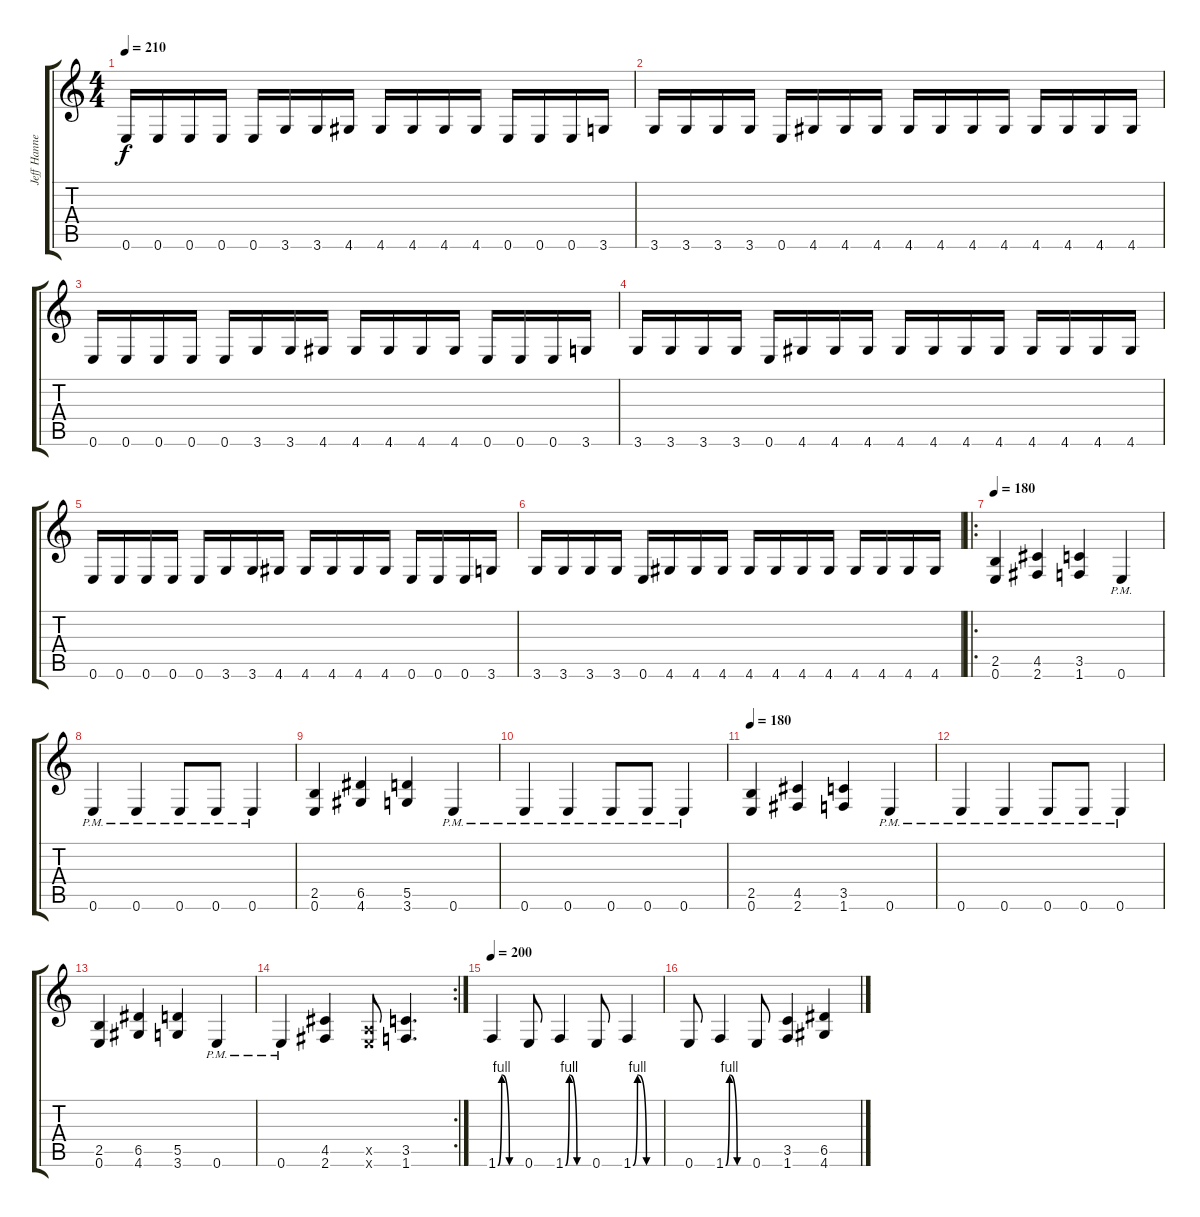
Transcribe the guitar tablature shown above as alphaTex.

\track ("Jeff Hanneman" "Jeff Hanne") {instrument distortionguitar}
\staff {score tabs}
\tuning (E4 B3 G3 D3 A2 E2) {hide}
\ts (4 4)
\tempo 210
\clef g2
\ks c
0.6.16{dy f} 0.6.16 0.6.16 0.6.16 0.6.16 3.6.16 3.6.16 4.6.16 4.6.16 4.6.16 4.6.16 4.6.16 0.6.16 0.6.16 0.6.16 3.6.16 |
3.6.16 3.6.16 3.6.16 3.6.16 0.6.16 4.6.16 4.6.16 4.6.16 4.6.16 4.6.16 4.6.16 4.6.16 4.6.16 4.6.16 4.6.16 4.6.16 |
0.6.16 0.6.16 0.6.16 0.6.16 0.6.16 3.6.16 3.6.16 4.6.16 4.6.16 4.6.16 4.6.16 4.6.16 0.6.16 0.6.16 0.6.16 3.6.16 |
3.6.16 3.6.16 3.6.16 3.6.16 0.6.16 4.6.16 4.6.16 4.6.16 4.6.16 4.6.16 4.6.16 4.6.16 4.6.16 4.6.16 4.6.16 4.6.16 |
0.6.16 0.6.16 0.6.16 0.6.16 0.6.16 3.6.16 3.6.16 4.6.16 4.6.16 4.6.16 4.6.16 4.6.16 0.6.16 0.6.16 0.6.16 3.6.16 |
3.6.16 3.6.16 3.6.16 3.6.16 0.6.16 4.6.16 4.6.16 4.6.16 4.6.16 4.6.16 4.6.16 4.6.16 4.6.16 4.6.16 4.6.16 4.6.16 |
\ro
\tempo 180
(2.5 0.6).4 (4.5 2.6).4 (3.5 1.6).4 0.6{pm}.4 |
0.6{pm}.4 0.6{pm}.4 0.6{pm}.8 0.6{pm}.8 0.6{pm}.4 |
(2.5 0.6).4 (6.5 4.6).4 (5.5 3.6).4 0.6{pm}.4 |
0.6{pm}.4 0.6{pm}.4 0.6{pm}.8 0.6{pm}.8 0.6{pm}.4 |
\tempo 180
(2.5 0.6).4 (4.5 2.6).4 (3.5 1.6).4 0.6{pm}.4 |
0.6{pm}.4 0.6{pm}.4 0.6{pm}.8 0.6{pm}.8 0.6{pm}.4 |
(2.5 0.6).4 (6.5 4.6).4 (5.5 3.6).4 0.6{pm}.4 |
\rc 2
0.6{pm}.4 (4.5 2.6).4 (0.5{x} 0.6{x}).8 (3.5 1.6).4{d} |
\tempo 200
1.6{be (custom 0 0 10 4 30 0 60 0)}.4 0.6.8 1.6{be (custom 0 0 10 4 30 0 60 0)}.4 0.6.8 1.6{be (custom 0 0 10 4 30 0 60 0)}.4 |
0.6.8 1.6{be (custom 0 0 10 4 30 0 60 0)}.4 0.6.8 (3.5 1.6).4 (6.5 4.6).4
